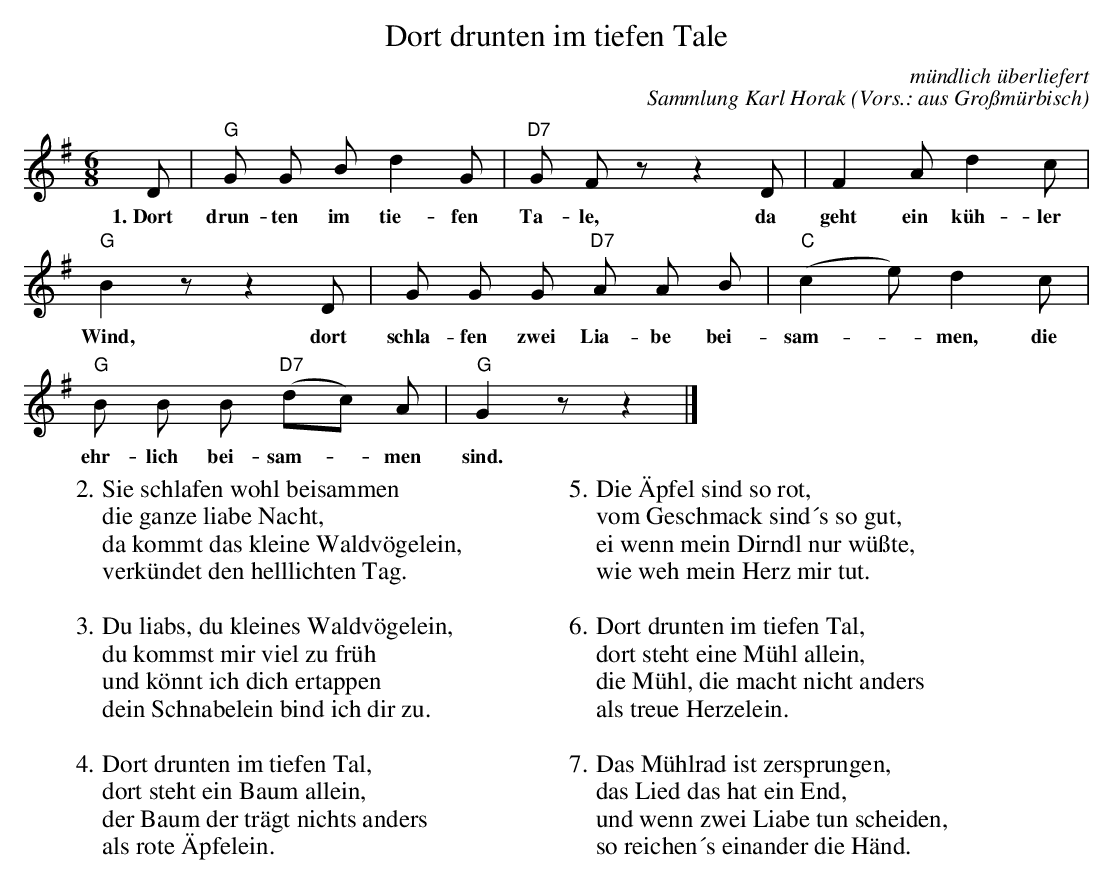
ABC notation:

X:1
T: Dort drunten im tiefen Tale
C: mündlich überliefert
C: Sammlung Karl Horak
O: Vors.: aus Gro\ssm\"urbisch
K: G
M: 6/8
L: 1/8
V:1
D|"G"G G B d2 G|"D7"G F z z2 D | F2 A d2 c|
w:1.~Dort drun-ten im tie-fen Ta-le,  da geht ein k\"uh-ler
"G"B2 z z2 D | G G G "D7"A A B | "C"()c2 e) d2 c|
w:Wind, dort schla-fen zwei Lia-be bei-sam--men, die
"G"B B B "D7"(dc) A | "G"G2 z z2|]
w: ehr-lich bei-sam--men sind.
W:2. Sie schlafen wohl beisammen
W:die ganze liabe Nacht,
W:da kommt das kleine Waldv\"ogelein,
W:verk\"undet den helllichten Tag.
W:
W:3. Du liabs, du kleines Waldv\"ogelein,
W:du kommst mir viel zu fr\"uh
W:und k\"onnt ich dich ertappen
W:dein Schnabelein bind ich dir zu.
W:
W:4. Dort drunten im tiefen Tal,
W:dort steht ein Baum allein,
W:der Baum der tr\"agt nichts anders
W:als rote \"Apfelein.
W:
W:5. Die \"Apfel sind so rot,
W:vom Geschmack sind\u00b4s so gut,
W:ei wenn mein Dirndl nur w\"u\sste,
W:wie weh mein Herz mir tut.
W:
W:6. Dort drunten im tiefen Tal,
W:dort steht eine M\"uhl allein,
W:die M\"uhl, die macht nicht anders
W:als treue Herzelein.
W:
W:7. Das M\"uhlrad ist zersprungen,
W:das Lied das hat ein End,
W:und wenn zwei Liabe tun scheiden,
W:so reichen\u00b4s einander die H\"and.
